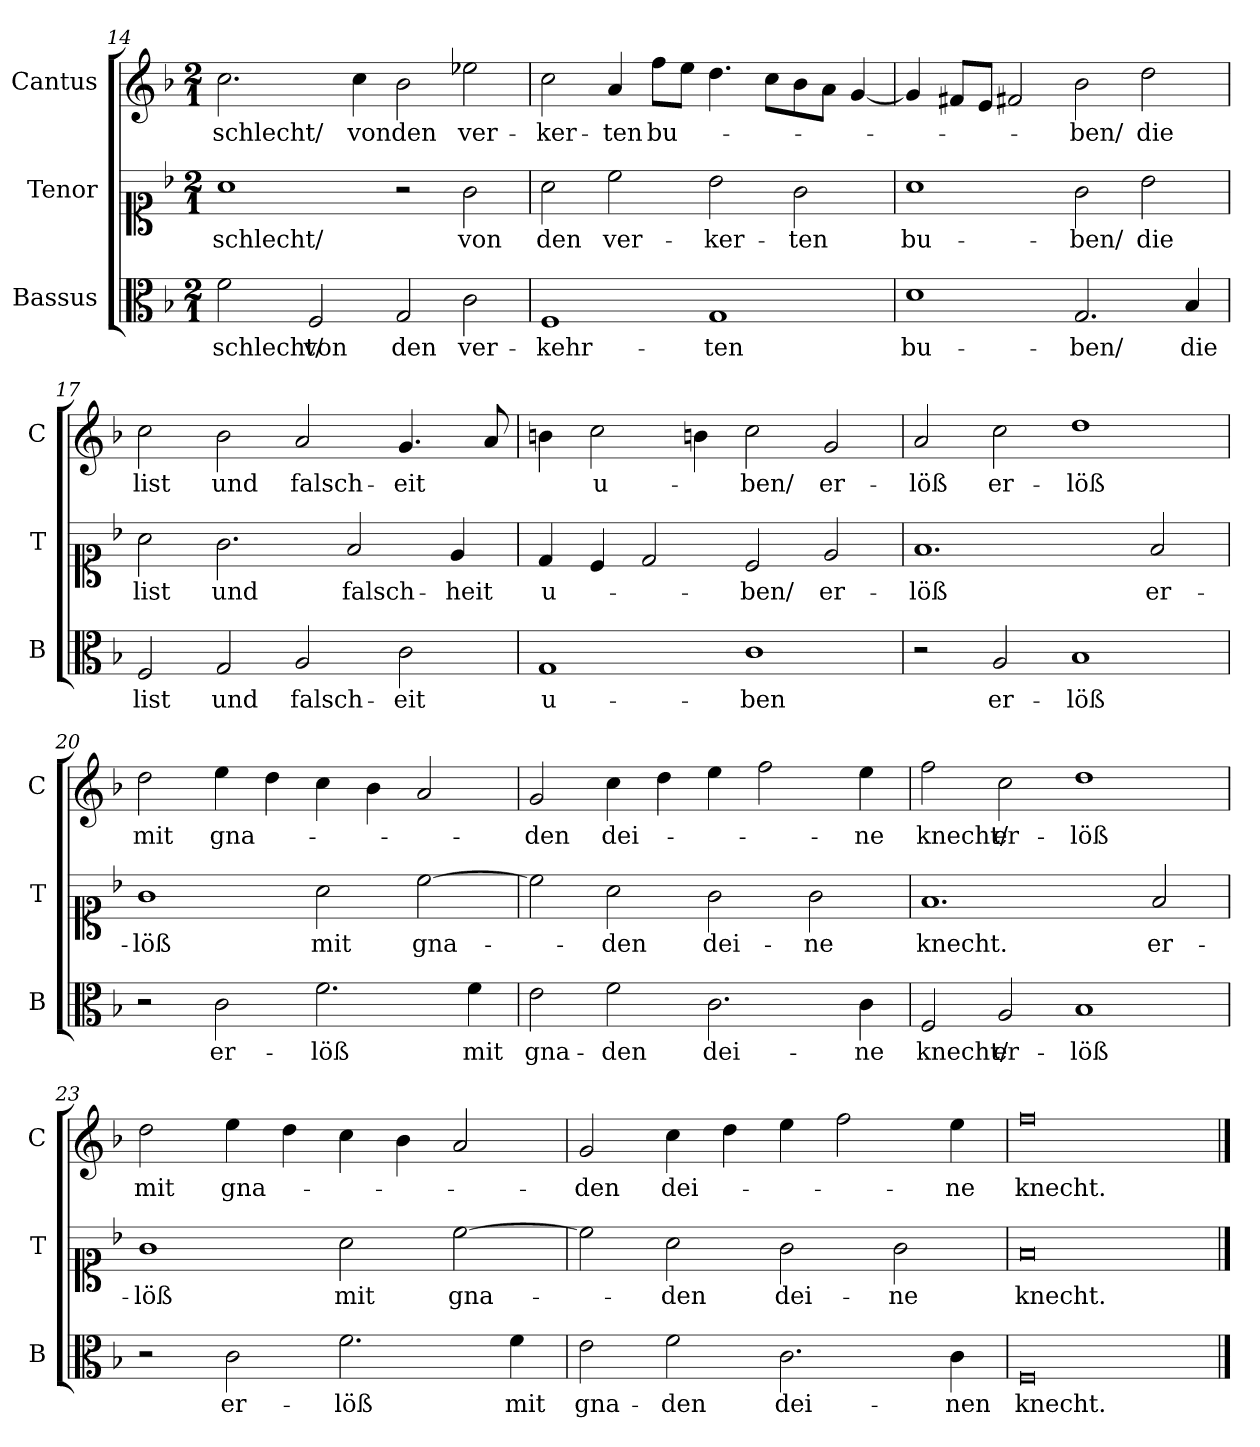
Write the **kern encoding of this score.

**kern	**text	**kern	**text	**kern	**text
*part3	*part3	*part2	*part2	*part1	*part1
*staff3	*staff3	*staff2	*staff2	*staff1	*staff1
*I"Bassus	*	*I"Tenor	*	*I"Cantus	*
*I'B	*	*I'T	*	*I'C	*
*clefC3	*	*clefC1	*	*clefG2	*
*k[b-]	*	*k[b-]	*	*k[b-]	*
*F:ion	*	*F:ion	*	*F:ion	*
*M2/1	*	*M2/1	*	*M2/1	*
=14	=14	=14	=14	=14	=14
2f	-schlecht/	1a	-schlecht/	2.cc	-schlecht/
2F	von	.	.	.	.
.	.	.	.	4cc	von
2G	den	2r	.	2b-	den
2c	ver-	2g	von	2ee-X	ver-
=15	=15	=15	=15	=15	=15
1F	-kehr-	2a	den	2cc	-ker-
.	.	2cc	ver-	4a	-ten
.	.	.	.	8ff\L	bu-
.	.	.	.	8ee\J	.
1G	-ten	2b-	-ker-	4.dd	.
.	.	.	.	8cc\L	.
.	.	2g	-ten	8b-\	.
.	.	.	.	8a\J	.
.	.	.	.	[4g	.
=16	=16	=16	=16	=16	=16
1d	bu-	1a	bu-	4g]	.
.	.	.	.	8f#X/L	.
.	.	.	.	8e/J	.
.	.	.	.	2f#X	.
2.G	-ben/	2g	-ben/	2b-	-ben/
.	.	2b-	die	2dd	die
4B-	die	.	.	.	.
=17	=17	=17	=17	=17	=17
2F	list	2a	list	2cc	list
2G	und	2.g	und	2b-	und
2A	falsch-	.	.	2a	falsch-
.	.	2f	falsch-	.	.
2c	-eit	.	.	4.g	-eit
.	.	4e	-heit	.	.
.	.	.	.	8a	.
=18	=18	=18	=18	=18	=18
1G	u-	4d	u-	4bn	.
.	.	4c	.	2cc	u-
.	.	2d	.	.	.
.	.	.	.	4bn	.
1c	-ben	2c	-ben/	2cc	-ben/
.	.	2e	er-	2g	er-
=19	=19	=19	=19	=19	=19
2r	.	1.f	-löß	2a	-löß
2A	er-	.	.	2cc	er-
1B-	-löß	.	.	1dd	-löß
.	.	2f	er-	.	.
=20	=20	=20	=20	=20	=20
2r	.	1g	-löß	2dd	mit
2c	er-	.	.	4ee	gna-
.	.	.	.	4dd	.
2.f	-löß	2a	mit	4cc	.
.	.	.	.	4b-	.
.	.	[2cc	gna-	2a	.
4f	mit	.	.	.	.
=21	=21	=21	=21	=21	=21
2e	gna-	2cc]	.	2g	-den
2f	-den	2a	-den	4cc	dei-
.	.	.	.	4dd	.
2.c	dei-	2g	dei-	4ee	.
.	.	.	.	2ff	.
.	.	2g	-ne	.	.
4c	-ne	.	.	4ee	-ne
=22	=22	=22	=22	=22	=22
2F	knecht/	1.f	knecht.	2ff	knecht/
2A	er-	.	.	2cc	er-
1B-	-löß	.	.	1dd	-löß
!	!	!	!LO:LY:i	!	!
.	.	2f	er-	.	.
=23	=23	=23	=23	=23	=23
!	!	!	!LO:LY:i	!	!
2r	.	1g	-löß	2dd	mit
2c	er-	.	.	4ee	gna-
.	.	.	.	4dd	.
!	!	!	!LO:LY:i	!	!
2.f	-löß	2a	mit	4cc	.
.	.	.	.	4b-	.
!	!	!	!LO:LY:i	!	!
.	.	[2cc	gna-	2a	.
4f	mit	.	.	.	.
=24	=24	=24	=24	=24	=24
2e	gna-	2cc]	.	2g	-den
!	!	!	!LO:LY:i	!	!
2f	-den	2a	-den	4cc	dei-
.	.	.	.	4dd	.
!	!	!	!LO:LY:i	!	!
2.c	dei-	2g	dei-	4ee	.
.	.	.	.	2ff	.
!	!	!	!LO:LY:i	!	!
.	.	2g	-ne	.	.
4c	-nen	.	.	4ee	-ne
=25	=25	=25	=25	=25	=25
!	!	!	!LO:LY:i	!	!
0F	knecht.	0f	knecht.	0ff	knecht.
==	==	==	==	==	==
*-	*-	*-	*-	*-	*-
